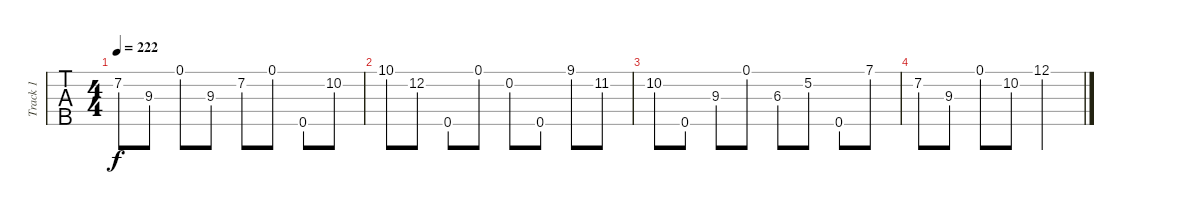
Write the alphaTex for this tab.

\track ("Track 1" "Track 1") {instrument banjo bank 1}
\staff {tabs}
\tuning (D4 B3 G3 D3 G4) {hide}
\displaytranspose 12
\ts (4 4)
\tempo 222
\clef g2
\ks c
7.2.8{dy f} 9.3.8 0.1.8 9.3.8 7.2.8 0.1.8 0.5.8 10.2.8 |
10.1.8 12.2.8 0.5.8 0.1.8 0.2.8 0.5.8 9.1.8 11.2.8 |
10.2.8 0.5.8 9.3.8 0.1.8 6.3.8 5.2.8 0.5.8 7.1.8 |
7.2.8 9.3.8 0.1.8 10.2.8 12.1.2
